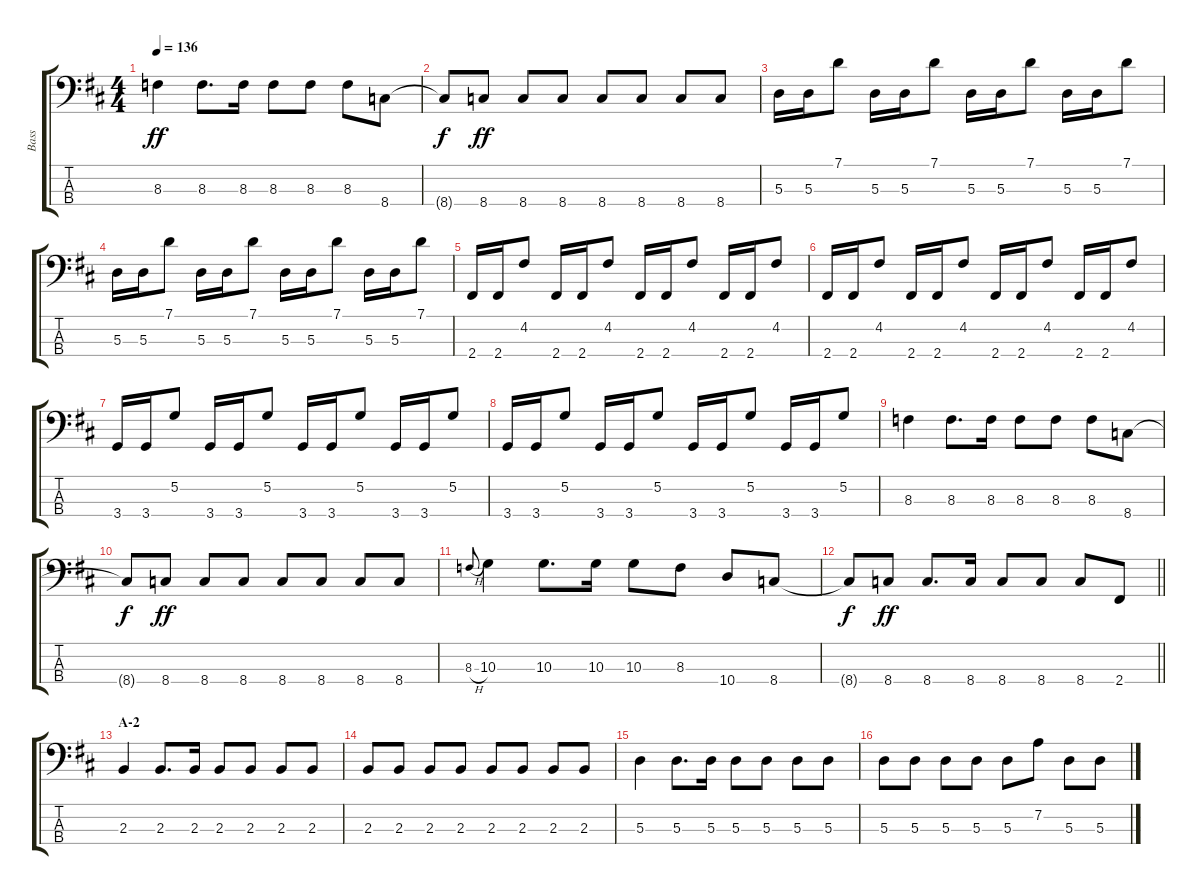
\track ("Bass" "Bass") {instrument electricbasspick}
\staff {score tabs}
\tuning (G2 D2 A1 E1) {hide}
\ts (4 4)
\tempo 136
\clef f4
\ks d
8.3.4{dy ff} 8.3.8{d} 8.3.16 8.3.8 8.3.8 8.3.8 8.4.8 |
8.4{t}.8{dy f} 8.4.8{dy ff} 8.4.8 8.4.8 8.4.8 8.4.8 8.4.8 8.4.8 |
5.3.16 5.3.16 7.1.8 5.3.16 5.3.16 7.1.8 5.3.16 5.3.16 7.1.8 5.3.16 5.3.16 7.1.8 |
5.3.16 5.3.16 7.1.8 5.3.16 5.3.16 7.1.8 5.3.16 5.3.16 7.1.8 5.3.16 5.3.16 7.1.8 |
2.4.16 2.4.16 4.2.8 2.4.16 2.4.16 4.2.8 2.4.16 2.4.16 4.2.8 2.4.16 2.4.16 4.2.8 |
2.4.16 2.4.16 4.2.8 2.4.16 2.4.16 4.2.8 2.4.16 2.4.16 4.2.8 2.4.16 2.4.16 4.2.8 |
3.4.16 3.4.16 5.2.8 3.4.16 3.4.16 5.2.8 3.4.16 3.4.16 5.2.8 3.4.16 3.4.16 5.2.8 |
3.4.16 3.4.16 5.2.8 3.4.16 3.4.16 5.2.8 3.4.16 3.4.16 5.2.8 3.4.16 3.4.16 5.2.8 |
8.3.4 8.3.8{d} 8.3.16 8.3.8 8.3.8 8.3.8 8.4.8 |
8.4{t}.8{dy f} 8.4.8{dy ff} 8.4.8 8.4.8 8.4.8 8.4.8 8.4.8 8.4.8 |
8.3{h}.8{gr onbeat} 10.3.4 10.3.8{d} 10.3.16 10.3.8 8.3.8 10.4.8 8.4.8 |
\barLineRight lightlight
8.4{t}.8{dy f} 8.4.8{dy ff} 8.4.8{d} 8.4.16 8.4.8 8.4.8 8.4.8 2.4.8 |
\section ("" "A-2")
2.3.4 2.3.8{d} 2.3.16 2.3.8 2.3.8 2.3.8 2.3.8 |
2.3.8 2.3.8 2.3.8 2.3.8 2.3.8 2.3.8 2.3.8 2.3.8 |
5.3.4 5.3.8{d} 5.3.16 5.3.8 5.3.8 5.3.8 5.3.8 |
5.3.8 5.3.8 5.3.8 5.3.8 5.3.8 7.2.8 5.3.8 5.3.8
